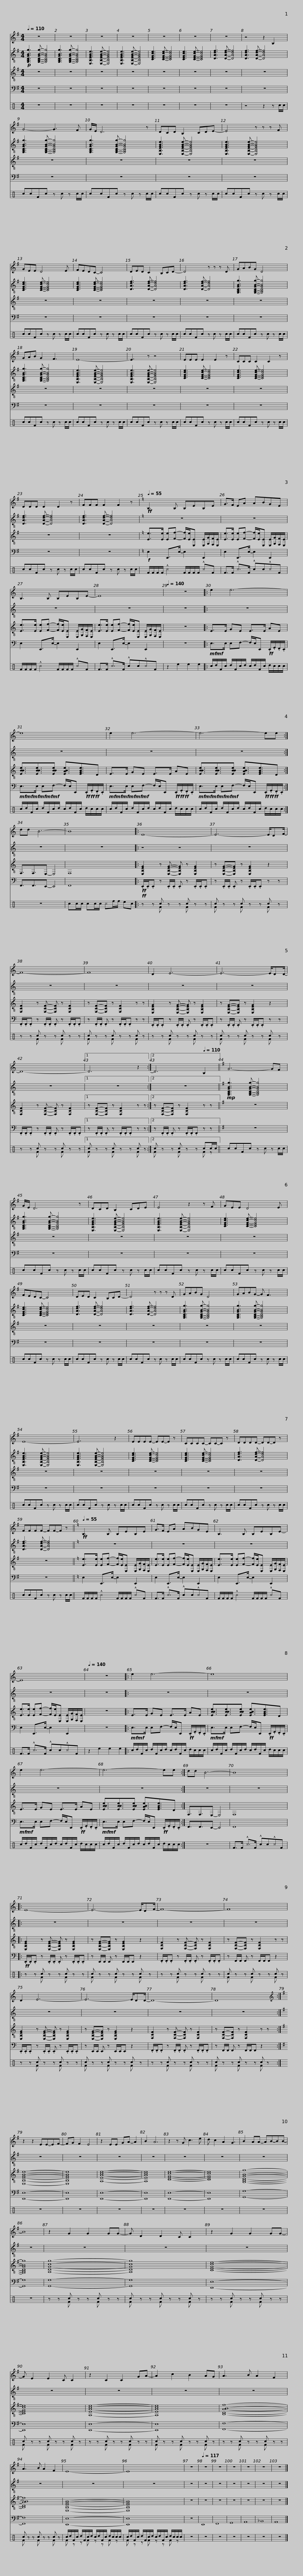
X:1
%%score 1 2 3 4 ( 5 6 )
L:1/8
Q:1/4=110
M:4/4
I:linebreak $
K:G
V:1 treble
V:2 treble-8
V:3 treble-8
V:4 bass transpose=-12
V:5 perc
K:none
V:6 perc
K:none
V:1
 z8 | z8 | z8 | z8 | z8 | %5
 z8 | z8 |$ z4 z2 B,2 | G4- G3 F | G/E/ D6 z | %10
 DCD B,2 CDE- |$ E4 z z z F | GEE D4 E | FEDC- C4 | DED C2 B,CD- |$ %15
 D4 z z z D | GABG D4 | GAB G2 F3 | E8- |$ E3 z z4 | %20
 EEE E2 E2 z | CCC C2 C2 z | DDD D2 D2 z |$ FFF F2 F2 z |[K:C][Q:1/4=55]!ff! B,3 B, B,EB,E | %25
 G>F EA ABGE |$ B,3 B, B,EB,E- | E8 |[Q:1/4=140] z8 |:$ e2 e6- | %30
 e8 |$ e2 e6- | e6- ee :| dd B6- |$ B8 |: %35
 E8- | E6- E/DF/- |$ F8- | F8 | D2 E6- |$ %40
 E6- E/DD/- | D8- |1 D6 z2 :|2$ D6[Q:1/4=110] B,2 ||[K:G] G6- GF | %45
 G/E/ D6 z |$ DCD B,2 CDE | E4 z2 z F | GEE D4 E | FEDC- C4 |$ %50
 DED C2 B,CD- | D4 z z z D | GABG D4 | GABG- G F3 |$ E8- | %55
 E6 z2 | EEEE- EE-E z |$ CCCC- CC-C z | DDDD- DD-D z | FFFF- FF-F z ||$ %60
[K:C][Q:1/4=55]!ff! B,3 B, B,EB,E | G>F EA ABGE |$ B,3 B, B,EB,E- | E8 |[Q:1/4=140] z8 |:$ %65
 e2 e6- | e8 |$ e2 e6- | e6- ee :| dd B6- |$ %70
 B8 |: E8- | E6- E/DF/- |$ F8- | F8 | %75
 D2 E6- |$ E6- E/DD/- | D8- | D8 :|$[K:G][K:treble] z2 z2 EE-EF- | %80
 FG F2 E4 | z2 EE GA- A2 | B2 A6 | z2 z G c3 e | d c2 A2 G3 | %85
 B2 AA- AB-BB- | B8 |$ z2 G2 G2 GG- | G D2 D2 C C2 | z2 G2 G2 GG- | %90
 G E2 E2 C C2 |$ z2 C2 C2 GA- | A2 c2 B2 AG | A3 B A2 F2 | A3 B A2 F2 |$ %95
 E8- | E8 | z8 |[Q:1/4=117] z8 | z8 | %100
 z8 | z8 |$ z8 | z8 |] %104
V:2
!p! [G,B,DGBg]3 [G,B,DGBg]- [G,B,DGBg]4 | [G,B,DGBg]3 [G,B,DGBg]- [G,B,DGBg]4 | [E,B,EGBe]3 [E,B,EGBe]- [E,B,EGBe]4 | [E,B,EGBe]3 [E,B,EGBe]- [E,B,EGBe]4 | [CEGce]3 [CEGce]- [CEGce]4 | %5
 [CEGce]3 [CEGce]- [CEGce]4 | [DAdf]3 [DAdf]- [DAdf]4 |$ [DAdf]3 [DAdf]- [DAdf]4 | [G,B,DGBg]3 [G,B,DGBg]- [G,B,DGBg]4 | [G,B,DGBg]3 [G,B,DGBg]- [G,B,DGBg]4 | %10
 [E,B,EGBe]3 [E,B,EGBe]- [E,B,EGBe]4 |$ [E,B,EGBe]3 [E,B,EGBe]- [E,B,EGBe]4 | [CEGce]3 [CEGce]- [CEGce]4 | [CEGce]3 [CEGce]- [CEGce]4 | [DAdf]3 [DAdf]- [DAdf]4 |$ %15
 [DAdf]3 [DAdf]- [DAdf]4 | [G,B,DGBg]3 [G,B,DGBg]- [G,B,DGBg]4 | [G,B,DGBg]3 [G,B,DGBg]- [G,B,DGBg]4 | [E,B,EGBe]3 [E,B,EGBe]- [E,B,EGBe]4 |$ [E,B,EGBe]3 [E,B,EGBe]- [E,B,EGBe]4 | %20
 [CEGce]3 [CEGce]- [CEGce]4 | [CEGce]3 [CEGce]- [CEGce]4 | [DAdf]3 [DAdf]- [DAdf]4 |$ [DAdf]3 [DAdf]- [DAdf]4 |[K:C] z8 | %25
 z8 |$ z8 | z8 | z8 |:$ z8 | %30
 z8 |$ z8 | z8 :| z8 |$ z8 |: %35
 z4 z4 | z8 |$ z8 | z8 | z8 |$ %40
 z8 | z8 |1 z8 :|2$ z8 ||[K:G]!mp! [G,B,DGBg]3 [G,B,DGBg]- [G,B,DGBg]4 | %45
 [G,B,DGBg]3 [G,B,DGBg]- [G,B,DGBg]4 |$ [E,B,EGBe]3 [E,B,EGBe]- [E,B,EGBe]4 | [E,B,EGBe]3 [E,B,EGBe]- [E,B,EGBe]4 | [CEGce]3 [CEGce]- [CEGce]4 | [CEGce]3 [CEGce]- [CEGce]4 |$ %50
 [DAdf]3 [DAdf]- [DAdf]4 | [DAdf]3 [DAdf]- [DAdf]4 | [G,B,DGBg]3 [G,B,DGBg]- [G,B,DGBg]4 | [G,B,DGBg]3 [G,B,DGBg]- [G,B,DGBg]4 |$ [E,B,EGBe]3 [E,B,EGBe]- [E,B,EGBe]4 | %55
 [E,B,EGBe]3 [E,B,EGBe]- [E,B,EGBe]4 | [CEGce]3 [CEGce]- [CEGce]4 |$ [CEGce]3 [CEGce]- [CEGce]4 | [DAdf]3 [DAdf]- [DAdf]4 | [DAdf]3 [DAdf]- [DAdf]4 ||$ %60
[K:C] z8 | z8 |$ z8 | z8 | z8 |:$ %65
 z8 | z8 |$ z8 | z8 :| z8 |$ %70
 z8 |: z8 | z8 |$ z8 | z8 | %75
 z8 |$ z8 | z8 | z8 :|$[K:G] z8 | %80
 z8 | z8 | z8 | z8 | z8 | %85
 z8 | z8 |$ z8 | z8 | z8 | %90
 z8 |$ z8 | z8 | z8 | z8 |$ %95
 z8 | z8 | z8 | z8 | z8 | %100
 z8 | z8 |$ z8 | z8 |] %104
V:3
 z8 | z8 | z8 | z8 | z8 | %5
 z8 | z8 |$ z8 | z8 | z8 | %10
 z8 |$ z8 | z8 | z8 | z8 |$ %15
 z8 | z8 | z8 | z8 |$ z8 | %20
 z8 | z8 | z8 |$ z8 |[K:C] [Ee]>[Ee] [Ee][Ff]- [Ff]/[Ee]/[E,E] [E,E]/[G,G]/[F,F]/[E,E]/ | %25
 [Ee]>[Ee] [Ee][Ff]- [Ff]/[Ee]/[E,E] [E,E]/[G,G]/[F,F]/[E,E]/ |$ [Ee]>[Ee] [Ee][Ff]- [Ff]/[Ee]/[E,E] [E,E]/[G,G]/[F,F]/[E,E]/ | [Ee]>[Ee] [Ee][Ff]- [Ff]/[Ee]/[E,E] [E,E]/[G,G]/[F,F]/[E,E]/ | z8 |:$ E>E GE E>E AE | %30
 [EBBe]3/2[EBBe]3/2[EBBe] [EABe]3/2[EGBe]3/2D |$ E>E GE E>E AE | [EBBe]3/2[EBBe]3/2[EBBe] [EABe]3/2[EGBe]3/2D :| F,3/2F,3/2E,- E,4 |$ F,8 |: %35
 [E,B,EG]2 z [E,B,EG]- [E,B,EG] z [E,B,EG]2 | z [E,B,EG]-[E,B,EG] z [E,B,EG]2 z2 |$ [F,CF]2 z [F,CF]- [F,CF] z [F,CF]2 | z [F,CF]-[F,CF] z [F,CF]2 z z | [E,B,EG]2 z [E,B,EG]- [E,B,EG] z [E,B,EG]2 |$ %40
 z [E,B,EG]-[E,B,EG] z [E,B,EG]2 z2 | [F,CF]2 z [F,CF]- [F,CF] z [F,CF]2 |1 z [F,CF]-[F,CF] z [F,CF]2 z z :|2$ z [F,CF]-[F,CF] z [F,CF]2 z z ||[K:G] z8 | %45
 z8 |$ z8 | z8 | z8 | z8 |$ %50
 z8 | z8 | z8 | z8 |$ z8 | %55
 z8 | z8 |$ z8 | z8 | z8 ||$ %60
[K:C] [Ee]>[Ee] [Ee][Ff]- [Ff]/[Ee]/[E,E] [E,E]/[G,G]/[F,F]/[E,E]/ | [Ee]>[Ee] [Ee][Ff]- [Ff]/[Ee]/[E,E] [E,E]/[G,G]/[F,F]/[E,E]/ |$ [Ee]>[Ee] [Ee][Ff]- [Ff]/[Ee]/[E,E] [E,E]/[G,G]/[F,F]/[E,E]/ | [Ee]>[Ee] [Ee][Ff]- [Ff]/[Ee]/[E,E] [E,E]/[G,G]/[F,F]/[E,E]/ | z8 |:$ %65
 E>E GE E>E AE | [EBBe]3/2[EBBe]3/2[EBBe] [EABe]3/2[EGBe]3/2D |$ E>E GE E>E AE | [EBBe]3/2[EBBe]3/2[EBBe] [EABe]3/2[EGBe]3/2D :| F,3/2F,3/2E,- E,4 |$ %70
 F,8 |: [E,B,EG]2 z [E,B,EG]- [E,B,EG] z [E,B,EG]2 | z [E,B,EG]-[E,B,EG] z [E,B,EG]2 z2 |$ [F,CF]2 z [F,CF]- [F,CF] z [F,CF]2 | z [F,CF]-[F,CF] z [F,CF]2 z z | %75
 [E,B,EG]2 z [E,B,EG]- [E,B,EG] z [E,B,EG]2 |$ z [E,B,EG]-[E,B,EG] z [E,B,EG]2 z2 | [F,CF]2 z [F,CF]- [F,CF] z [F,CF]2 | z [F,CF]-[F,CF] z [F,CF]2 z z :|$[K:G] [E,B,EGBe]8- | %80
 [E,B,EGBe]8 | [A,EAce]8- | [A,EAce]8 | [CEGce]8- | [CEGce]8 | %85
 [G,B,DGBg]8- | [G,B,DGBg]8 |$ [A,DGcg]8- | [A,DGcg]8 | [CEGce]8- | %90
 [CEGce]8 |$ [A,EAce]8- | [A,EAce]8 | [B,DABf]8- | [B,DABf]8 |$ %95
 [E,B,EGB]8- | [E,B,EGB]8 | z8 | z8 | z8 | %100
 z8 | z8 |$ z8 | z8 |] %104
V:4
 z8 | z8 | z8 | z8 | z8 | %5
 z8 | z8 |$ z8 | z8 | z8 | %10
 z8 |$ z8 | z8 | z8 | z8 |$ %15
 z8 | z8 | z8 | z8 |$ z8 | %20
 z8 | z8 | z8 |$ z8 |[K:C]!f! E,2 E,,>E,- E,2 E,,2 | %25
 E,2 E,,>E,- E,2 E,,2 |$ E,2 E,,>E,- E,2 E,,2 | E,2 E,,>E,- E,2 E,,2 | z8 |:$!mf!!mf! E,>E, E,F,- F,/E,/E,,!ff! .E,,/.G,,/.F,,/.E,,/ | %30
!mf!!mf!!mf!!mf!!mf!!mf! E,>E, E,F,- F,/E,/E,,!ff!!ff!!ff! .E,,/.G,,/.F,,/.E,,/ |$!mf!!mf!!mf!!mf!!mf!!mf! E,>E, E,F,- F,/E,/E,,!ff!!ff!!ff! .E,,/.G,,/.F,,/.E,,/ |!mf!!mf!!mf!!mf!!mf!!mf! E,>E, E,F,- F,/E,/E,,!ff!!ff!!ff! .E,,/.G,,/.F,,/.E,,/ :| F,,3/2F,,3/2E,,- E,,4 |$ F,,8 |: %35
!ff! .E,,/.E,,/.E,, z .E,,/.E,,/ .E,, z .E,,/.E,,/.E,, | z .E,,/.E,,/ .E,, z .E,,/.E,,/.E,, z z |$ .F,,/.F,,/.F,, z .F,,/.F,,/ .F,, z .F,,/.F,,/.F,, | z .F,,/.F,,/ .F,, z .F,,/.F,,/.F,, z z | .E,,/.E,,/.E,, z .E,,/.E,,/ .E,, z .E,,/.E,,/.E,, |$ %40
 z .E,,/.E,,/ .E,, z .E,,/.E,,/.E,, z z | .F,,/.F,,/.F,, z .F,,/.F,,/ .F,, z .F,,/.F,,/.F,, |1 z .F,,/.F,,/ .F,, z .F,,/.F,,/.F,, z z :|2$ z .F,,/.F,,/ .F,, z .F,,/.F,,/.F,, z z ||[K:G] z8 | %45
 z8 |$ z8 | z8 | z8 | z8 |$ %50
 z8 | z8 | z8 | z8 |$ z8 | %55
 z8 | z8 |$ z8 | z8 | z8 ||$ %60
[K:C] E,2 E,,>E,- E,2 E,,2 | E,2 E,,>E,- E,2 E,,2 |$ E,2 E,,>E,- E,2 E,,2 | E,2 E,,>E,- E,2 E,,2 | z8 |:$ %65
!mf!!mf! E,>E, E,F,- F,/E,/E,,!ff! .E,,/.G,,/.F,,/.E,,/ |!mf!!mf! E,>E, E,F,- F,/E,/E,,!ff! .E,,/.G,,/.F,,/.E,,/ |$!mf!!mf! E,>E, E,F,- F,/E,/E,,!ff! .E,,/.G,,/.F,,/.E,,/ |!mf!!mf! E,>E, E,F,- F,/E,/E,,!ff! .E,,/.G,,/.F,,/.E,,/ :| F,,3/2F,,3/2E,,- E,,4 |$ %70
 F,,8 |: .E,,/.E,,/.E,, z .E,,/.E,,/ .E,, z .E,,/.E,,/.E,, | z E,,/E,,/ E,, z E,,/E,,/E,, z2 |$ .F,,/.F,,/.F,, z .F,,/.F,,/ .F,, z .F,,/.F,,/.F,, | z F,,/F,,/ F,, z F,,/F,,/F,, z2 | %75
 .E,,/.E,,/.E,, z .E,,/.E,,/ .E,, z .E,,/.E,,/.E,, |$ z E,,/E,,/ E,, z E,,/E,,/E,, z2 | .F,,/.F,,/.F,, z .F,,/.F,,/ .F,, z .F,,/.F,,/.F,, | z F,,/F,,/ F,, z F,,/F,,/F,, z2 :|$[K:G] [E,,E,]8- | %80
 [E,,E,]8 | [E,,E,]8- | [E,,E,]8 | [E,,E,]8- | [E,,E,]8 | %85
 [G,,G,]8- | [G,,G,]8 |$ [G,,G,]8- | [G,,G,]8 | [E,,E,]8- | %90
 [E,,E,]8 |$ [E,,E,]8- | [E,,E,]8 | [F,,F,]8- | [F,,F,]8 |$ %95
 [E,,E,]8- | [E,,E,]8 | z8 | E,,8 | F,,8 | %100
 G,,8 | A,,8 |$ _B,,8 | A,,8 |] %104
V:5
[K:C] z8 | z8 | z8 | z8 | z8 | %5
 z8 | z8 |$ z4 z2 z c/c/ | ccFc z c z c/c/ | ccFc z c z c/c/ | %10
 ccFc z c z c/c/ |$ ccFc z c z c/c/ | ccFc z c z c/c/ | ccFc z c z c/c/ | ccFc z c z c/c/ |$ %15
 ccFc z c z c/c/ | ccFc z c z c/c/ | ccFc z c z c/c/ | ccFc z c z c/c/ |$ ccFc z c z c/c/ | %20
 ccFc z c z c/c/ | ccFc z c z c/c/ | ccFc z c z c/c/ |$ ccFc z c z c/c/ | F/F/F/F/ !^!^c2 F/F/F/F/ !^!^cF | %25
 F>F !^!^c>F !^!cc!^!^cF |$ F/F/F/F/ !^!^c2 F/F/F/F/ !^!^cF | F>F !^!^c>F !^!cc!^!^cF | z2 e2 e2 e2 |:$ c/d/F/c/ d/F/c/d/ c/d/F/c/ d/c/c/c/ | %30
 c/d/F/c/ d/F/c/d/ c/d/F/c/ d/c/c/c/ |$ c/d/F/c/ d/F/c/d/ c/d/F/c/ d/c/c/c/ | c/d/F/c/ d/F/c/d/ c/d/F/c/ d/c/c/c/ :| z8 |$ cc/c/ cc/c/ ^cf/f/ ec |: %35
!ff! z z c z z c z z | c z z c z z c z |$ z z c z z c z z | c z z c z z c z | z z c z z c z z |$ %40
 c z z c z z c z | z z c z z c z z |1 c z z c z z c z :|2$ c z z c z z cc/c/ || ccFc z c z c/c/ | %45
 ccFc z c z c/c/ |$ ccFc z c z c/c/ | ccFc z c z c/c/ | ccFc z c z c/c/ | ccFc z c z c/c/ |$ %50
 ccFc z c z c/c/ | ccFc z c z c/c/ | ccFc z c z c/c/ | ccFc z c z c/c/ |$ ccFc z c z c/c/ | %55
 ccFc z c z c/c/ | ccFc z c z c/c/ |$ ccFc z c z c/c/ | ccFc z c z c/c/ | ccFc z c z c/c/ ||$ %60
 F/F/F/F/ !^!^c2 F/F/F/F/ !^!^cF | F>F !^!^c>F !^!cc!^!^cF |$ F/F/F/F/ !^!^c2 F/F/F/F/ !^!^cF | F>F !^!^c>F !^!cc!^!^cF | z2 e2 e2 e2 |:$ %65
 c/d/F/c/ d/F/c/d/ c/d/F/c/ d/c/c/c/ | c/d/F/c/ d/F/c/d/ c/d/F/c/ d/c/c/c/ |$ c/d/F/c/ d/F/c/d/ c/d/F/c/ d/c/c/c/ | c/d/F/c/ d/F/c/d/ c/d/F/c/ d/c/c/c/ :| z8 |$ %70
 F>F !^!^c>F !^!cc!^!^cF |:!ff! z z c z z c z z | c z z c z z c z |$ z z c z z c z z | c z z c z z c z | %75
 z z c z z c z z |$ c z z c z z c z | z z c z z c z z | c z z c z z c z :|$ z8 | %80
 z8 | z8 | z8 | z8 | z8 | %85
 z8 | z8 |$ z z c z z c z z | c z z c z z c z | z z c z z c z z | %90
 c z z c z z c z |$ z z c z z c z z | c z z c z z c z | z z c z z c z z | c z z c z z c z |$ %95
 c/d/F/c/ d/F/c/d/ c/d/F/c/ d/c/c/c/ | c/d/F/c/ d/F/c/d/ c/d/F/c/ d/c/c/c/ | z8 | z8 | z8 | %100
 z8 | z8 |$ z8 | z8 |] %104
V:6
[K:C] x8 | x8 | x8 | x8 | x8 | %5
 x8 | x8 |$ x8 | x8 | x8 | %10
 x8 |$ x8 | x8 | x8 | x8 |$ %15
 x8 | x8 | x8 | x8 |$ x8 | %20
 x8 | x8 | x8 |$ x8 | x8 | %25
 x8 |$ x8 | x8 | x8 |:$ x8 | %30
 x8 |$ x8 | x8 :| x8 |$ x8 |: %35
 z z F z z F z z | F z z F z z F z |$ z z F z z F z z | F z z F z z F z | z z F z z F z z |$ %40
 F z z F z z F z | z z F z z F z z |1 F z z F z z F z :|2$ F z z F z z F z || x8 | %45
 x8 |$ x8 | x8 | x8 | x8 |$ %50
 x8 | x8 | x8 | x8 |$ x8 | %55
 x8 | x8 |$ x8 | x8 | x8 ||$ %60
 x8 | x8 |$ x8 | x8 | x8 |:$ %65
 x8 | x8 |$ x8 | x8 :| x8 |$ %70
 x8 |: z z F z z F z z | F z z F z z F z |$ z z F z z F z z | F z z F z z F z | %75
 z z F z z F z z |$ F z z F z z F z | z z F z z F z z | F z z F z z F z :|$ x8 | %80
 x8 | x8 | x8 | x8 | x8 | %85
 x8 | x8 |$ z z F z z F z z | F z z F z z F z | z z F z z F z z | %90
 F z z F z z F z |$ z z F z z F z z | F z z F z z F z | z z F z z F z z | F z z F z z F z |$ %95
 F z z F z z F z | F z z F z z F z | x8 | x8 | x8 | %100
 x8 | x8 |$ x8 | x8 |] %104
